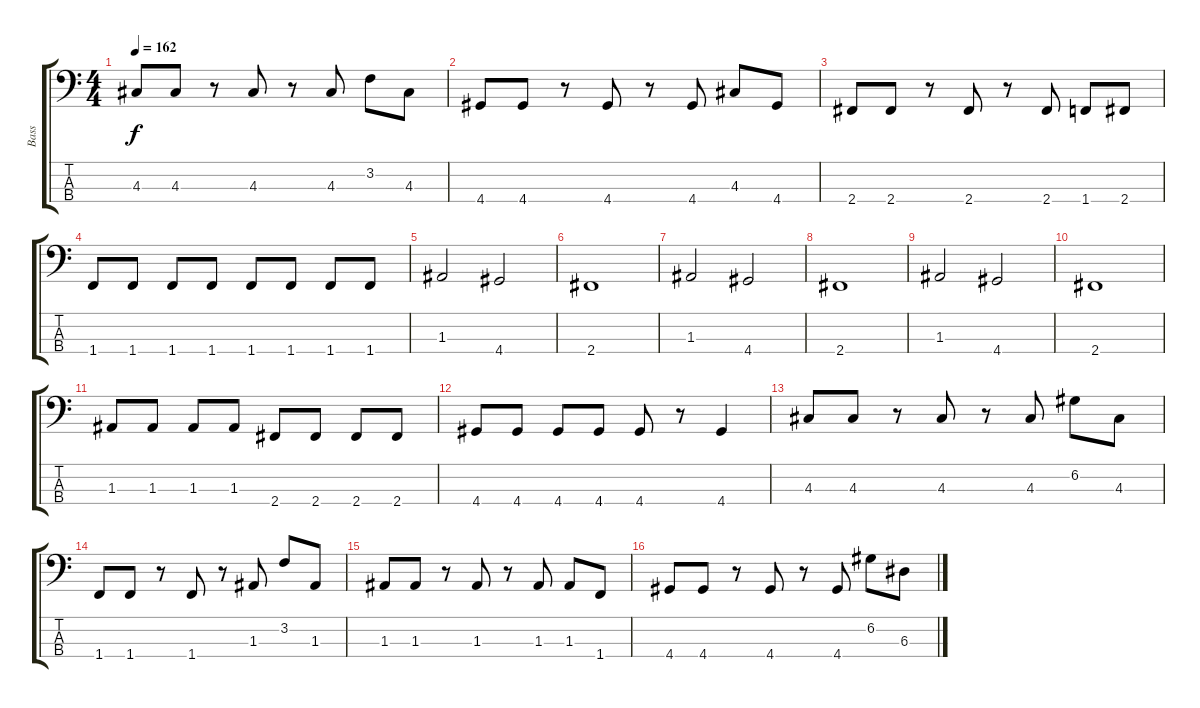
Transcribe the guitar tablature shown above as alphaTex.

\track ("Bass" "Bass") {instrument electricbassfinger}
\staff {score tabs}
\tuning (G2 D2 A1 E1) {hide}
\ts (4 4)
\tempo 162
\clef f4
\ks c
4.3.8{dy f} 4.3.8 r.8 4.3.8 r.8 4.3.8 3.2.8 4.3.8 |
4.4.8 4.4.8 r.8 4.4.8 r.8 4.4.8 4.3.8 4.4.8 |
2.4.8 2.4.8 r.8 2.4.8 r.8 2.4.8 1.4.8 2.4.8 |
1.4.8 1.4.8 1.4.8 1.4.8 1.4.8 1.4.8 1.4.8 1.4.8 |
1.3.2 4.4.2 |
2.4.1 |
1.3.2 4.4.2 |
2.4.1 |
1.3.2 4.4.2 |
2.4.1 |
1.3.8 1.3.8 1.3.8 1.3.8 2.4.8 2.4.8 2.4.8 2.4.8 |
4.4.8 4.4.8 4.4.8 4.4.8 4.4.8 r.8 4.4.4 |
4.3.8 4.3.8 r.8 4.3.8 r.8 4.3.8 6.2.8 4.3.8 |
1.4.8 1.4.8 r.8 1.4.8 r.8 1.3.8 3.2.8 1.3.8 |
1.3.8 1.3.8 r.8 1.3.8 r.8 1.3.8 1.3.8 1.4.8 |
4.4.8 4.4.8 r.8 4.4.8 r.8 4.4.8 6.2.8 6.3.8
